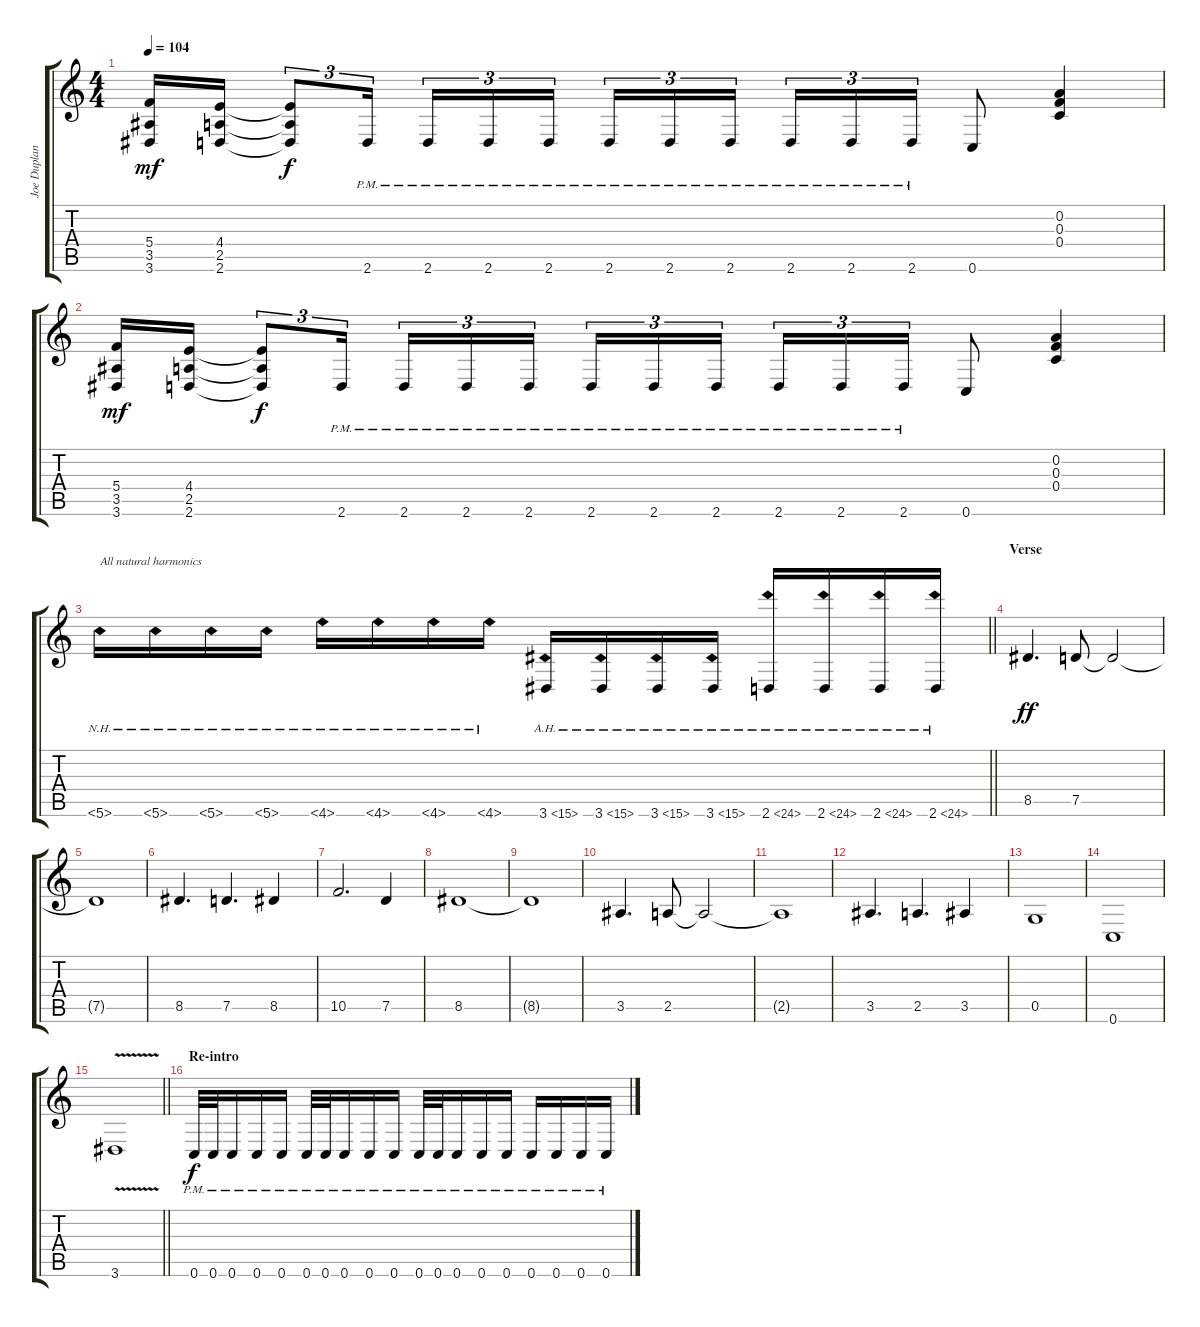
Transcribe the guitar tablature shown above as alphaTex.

\track ("Joe Duplantier" "Joe Duplan") {instrument overdrivenguitar}
\staff {score tabs}
\tuning (D4 A3 F3 C3 G2 C2) {hide}
\ts (4 4)
\tempo 104
\clef g2
\ks c
(5.4 3.5 3.6).16{dy mf} (4.4 2.5 2.6).16 (4.4{t} 2.5{t} 2.6{t}).8{tu (3 2) dy f} 2.6{pm}.16{tu (3 2)} 2.6{pm}.16{tu (3 2)} 2.6{pm}.16{tu (3 2)} 2.6{pm}.16{tu (3 2) beam splitsecondary} 2.6{pm}.16{tu (3 2)} 2.6{pm}.16{tu (3 2)} 2.6{pm}.16{tu (3 2)} 2.6{pm}.16{tu (3 2)} 2.6{pm}.16{tu (3 2)} 2.6{pm}.16{tu (3 2)} 0.6.8 (0.2 0.3 0.4).4 |
(5.4 3.5 3.6).16{dy mf} (4.4 2.5 2.6).16 (4.4{t} 2.5{t} 2.6{t}).8{tu (3 2) dy f} 2.6{pm}.16{tu (3 2)} 2.6{pm}.16{tu (3 2)} 2.6{pm}.16{tu (3 2)} 2.6{pm}.16{tu (3 2) beam splitsecondary} 2.6{pm}.16{tu (3 2)} 2.6{pm}.16{tu (3 2)} 2.6{pm}.16{tu (3 2)} 2.6{pm}.16{tu (3 2)} 2.6{pm}.16{tu (3 2)} 2.6{pm}.16{tu (3 2)} 0.6.8 (0.2 0.3 0.4).4 |
\barLineRight lightlight
5.6{nh}.16{txt "All natural harmonics"} 5.6{nh}.16 5.6{nh}.16 5.6{nh}.16 4.6{nh}.16 4.6{nh}.16 4.6{nh}.16 4.6{nh}.16 3.6{ah 12}.16 3.6{ah 12}.16 3.6{ah 12}.16 3.6{ah 12}.16 2.6{ah 22}.16 2.6{ah 22}.16 2.6{ah 22}.16 2.6{ah 22}.16 |
\section ("" "Verse")
8.5.4{d dy ff} 7.5.8 7.5{t}.2 |
7.5{t}.1 |
8.5.4{d} 7.5.4{d} 8.5.4 |
10.5.2{d} 7.5.4 |
8.5.1 |
8.5{t}.1 |
3.5.4{d} 2.5.8 2.5{t}.2 |
2.5{t}.1 |
3.5.4{d} 2.5.4{d} 3.5.4 |
0.5.1 |
0.6.1 |
\barLineRight lightlight
3.6{v}.1 |
\section ("" "Re-intro")
0.6{pm}.32{dy f} 0.6{pm}.32 0.6{pm}.16 0.6{pm}.16 0.6{pm}.16 0.6{pm}.32 0.6{pm}.32 0.6{pm}.16 0.6{pm}.16 0.6{pm}.16 0.6{pm}.32 0.6{pm}.32 0.6{pm}.16 0.6{pm}.16 0.6{pm}.16 0.6{pm}.16 0.6{pm}.16 0.6{pm}.16 0.6{pm}.16
